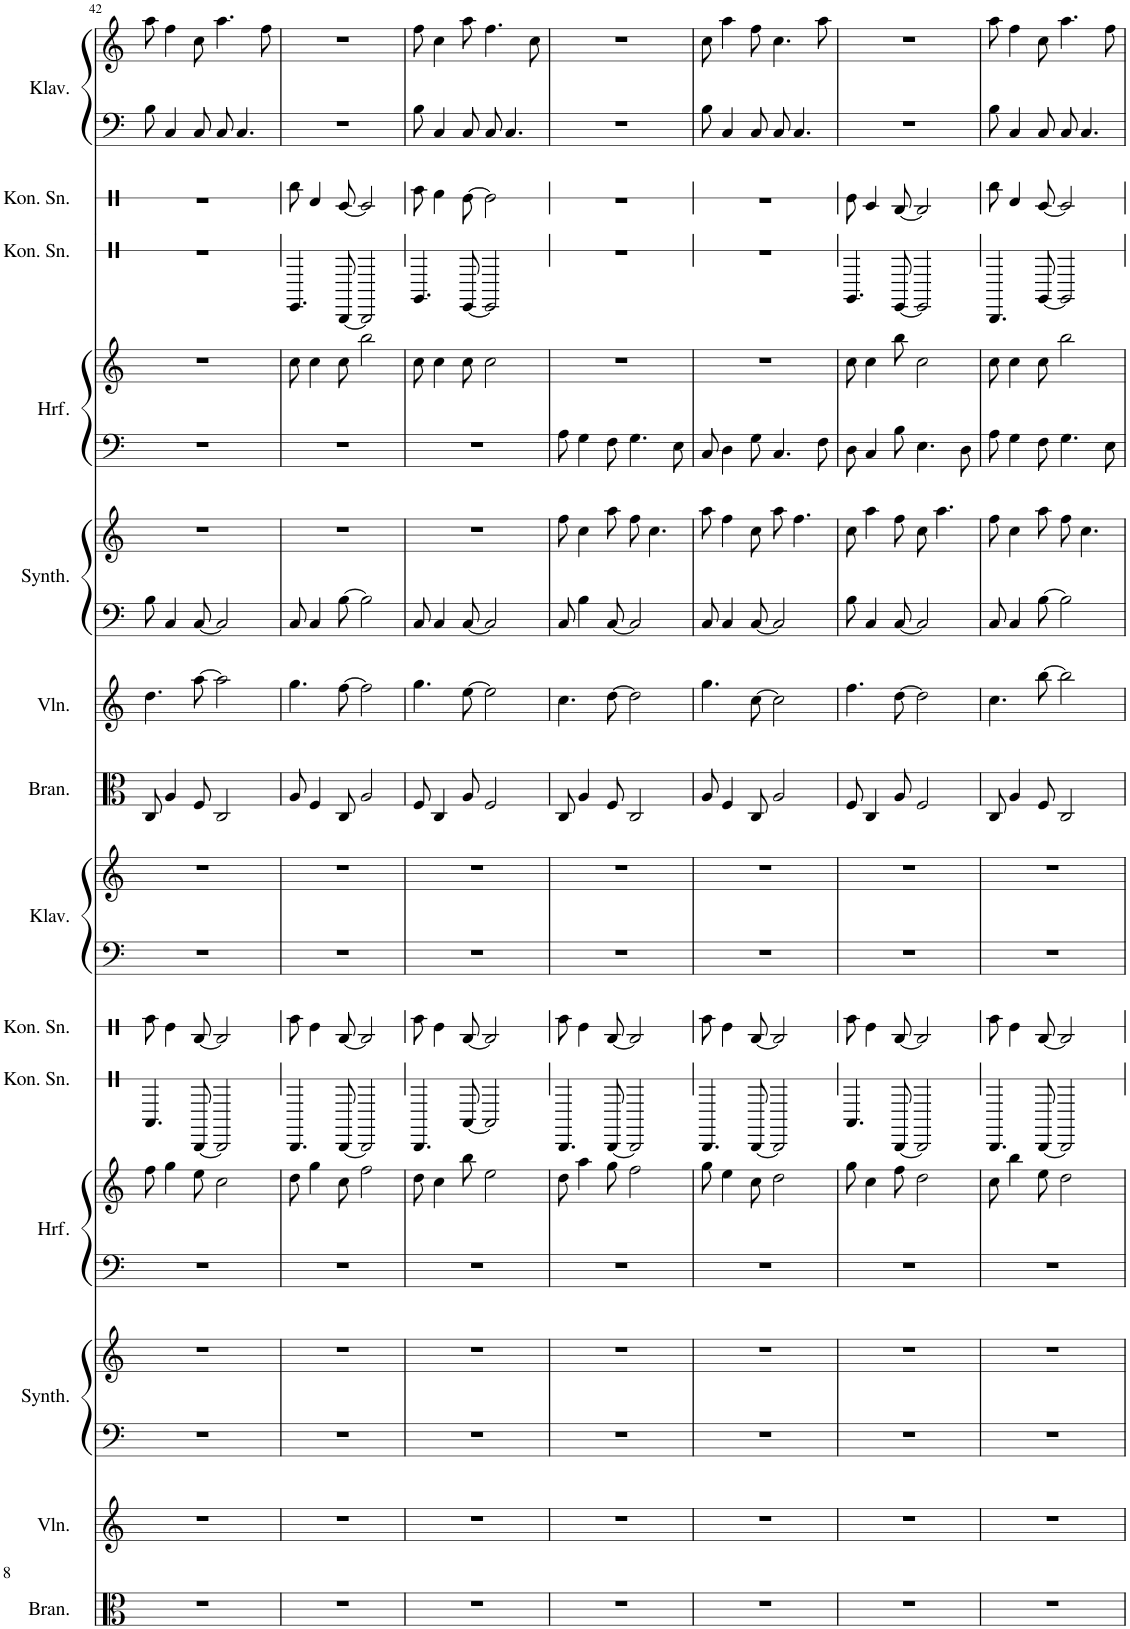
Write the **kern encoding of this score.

**kern	**kern	**kern	**kern	**kern	**kern	**kern	**kern	**kern	**kern	**kern	**kern	**kern	**kern	**kern	**kern	**kern	**kern	**kern	**kern
*part14	*part13	*part12	*part12	*part11	*part11	*part10	*part9	*part8	*part8	*part7	*part6	*part5	*part5	*part4	*part4	*part3	*part2	*part1	*part1
*staff20	*staff19	*staff18	*staff17	*staff16	*staff15	*staff14	*staff13	*staff12	*staff11	*staff10	*staff9	*staff8	*staff7	*staff6	*staff5	*staff4	*staff3	*staff2	*staff1
*I"Bratschen, StringInstrument	*I"Violinen, StringInstrument	*I"Pad Synthesizer, Warm Pad	*	*I"Harfe, Harp	*	*I"Konzert Snare Drum, Taiko	*I"Konzert Snare Drum, Taiko	*I"Klavier, Piano	*	*I"Bratschen, StringInstrument	*I"Violinen, StringInstrument	*I"Pad Synthesizer, Warm Pad	*	*I"Harfe, Harp	*	*I"Konzert Snare Drum, Taiko	*I"Konzert Snare Drum, Taiko	*I"Klavier, Piano	*
*I'Bran.	*I'Vln.	*I'Synth.	*	*I'Hrf.	*	*I'Kon. Sn.	*I'Kon. Sn.	*I'Klav.	*	*I'Bran.	*I'Vln.	*I'Synth.	*	*I'Hrf.	*	*I'Kon. Sn.	*I'Kon. Sn.	*I'Klav.	*
!!LO:PB:g=z
*clefC3	*clefG2	*clefF4	*clefG2	*clefF4	*clefG2	*clefX	*clefX	*clefF4	*clefG2	*clefC3	*clefG2	*clefF4	*clefG2	*clefF4	*clefG2	*clefX	*clefX	*clefF4	*clefG2
*k[]	*k[]	*k[]	*k[]	*k[]	*k[]	*k[]	*k[]	*k[]	*k[]	*k[]	*k[]	*k[]	*k[]	*k[]	*k[]	*k[]	*k[]	*k[]	*k[]
*M4/4	*M4/4	*M4/4	*M4/4	*M4/4	*M4/4	*M4/4	*M4/4	*M4/4	*M4/4	*M4/4	*M4/4	*M4/4	*M4/4	*M4/4	*M4/4	*M4/4	*M4/4	*M4/4	*M4/4
=42	=42	=42	=42	=42	=42	=42	=42	=42	=42	=42	=42	=42	=42	=42	=42	=42	=42	=42	=42
1r	1r	1r	1r	1r	8ff\	4.B/	8aa\	1r	1r	8C/	4.dd\	8B\	1r	1r	1r	1r	1r	8B\	8aa\
.	.	.	.	.	4gg\	.	4ff\	.	.	4A/	.	4C/	.	.	.	.	.	4C/	4ff\
.	.	.	.	.	8ee\	[8C/	[8cc/	.	.	8F/	[8aa\	[8C/	.	.	.	.	.	8C/	8cc\
.	.	.	.	.	2cc\	2C/]	2cc/]	.	.	2C/	2aa\]	2C/]	.	.	.	.	.	8C/	4.aa\
.	.	.	.	.	.	.	.	.	.	.	.	.	.	.	.	.	.	4.C/	.
.	.	.	.	.	.	.	.	.	.	.	.	.	.	.	.	.	.	.	8ff\
=43	=43	=43	=43	=43	=43	=43	=43	=43	=43	=43	=43	=43	=43	=43	=43	=43	=43	=43	=43
1r	1r	1r	1r	1r	8dd\	4.C/	8aa\	1r	1r	8A/	4.gg\	8C/	1r	1r	8cc\	4.F/	8bb\	1r	1r
.	.	.	.	.	4gg\	.	4ff\	.	.	4F/	.	4C/	.	.	4cc\	.	4ee/	.	.
.	.	.	.	.	8cc\	[8C/	[8cc/	.	.	8C/	[8ff\	[8B\	.	.	8cc\	[8C/	[8dd/	.	.
.	.	.	.	.	2ff\	2C/]	2cc/]	.	.	2A/	2ff\]	2B\]	.	.	2bb\	2C/]	2dd/]	.	.
=44	=44	=44	=44	=44	=44	=44	=44	=44	=44	=44	=44	=44	=44	=44	=44	=44	=44	=44	=44
1r	1r	1r	1r	1r	8dd\	4.C/	8aa\	1r	1r	8F/	4.gg\	8C/	1r	1r	8cc\	4.A/	8aa\	8B\	8ff\
.	.	.	.	.	4cc\	.	4ff\	.	.	4C/	.	4C/	.	.	4cc\	.	4gg\	4C/	4cc\
.	.	.	.	.	8bb\	[8B/	[8cc/	.	.	8A/	[8ee\	[8C/	.	.	8cc\	[8F/	[8ff\	8C/	8aa\
.	.	.	.	.	2ee\	2B/]	2cc/]	.	.	2F/	2ee\]	2C/]	.	.	2cc\	2F/]	2ff\]	8C/	4.ff\
.	.	.	.	.	.	.	.	.	.	.	.	.	.	.	.	.	.	4.C/	.
.	.	.	.	.	.	.	.	.	.	.	.	.	.	.	.	.	.	.	8cc\
=45	=45	=45	=45	=45	=45	=45	=45	=45	=45	=45	=45	=45	=45	=45	=45	=45	=45	=45	=45
1r	1r	1r	1r	1r	8dd\	4.C/	8aa\	1r	1r	8C/	4.cc\	8C/	8ff\	8A\	1r	1r	1r	1r	1r
.	.	.	.	.	4aa\	.	4ff\	.	.	4A/	.	4B\	4cc\	4G\	.	.	.	.	.
.	.	.	.	.	8gg\	[8C/	[8cc/	.	.	8F/	[8dd\	[8C/	8aa\	8F\	.	.	.	.	.
.	.	.	.	.	2ff\	2C/]	2cc/]	.	.	2C/	2dd\]	2C/]	8ff\	4.G\	.	.	.	.	.
.	.	.	.	.	.	.	.	.	.	.	.	.	4.cc\	.	.	.	.	.	.
.	.	.	.	.	.	.	.	.	.	.	.	.	.	8E\	.	.	.	.	.
=46	=46	=46	=46	=46	=46	=46	=46	=46	=46	=46	=46	=46	=46	=46	=46	=46	=46	=46	=46
1r	1r	1r	1r	1r	8gg\	4.C/	8aa\	1r	1r	8A/	4.gg\	8C/	8aa\	8C/	1r	1r	1r	8B\	8cc\
.	.	.	.	.	4ee\	.	4ff\	.	.	4F/	.	4C/	4ff\	4D\	.	.	.	4C/	4aa\
.	.	.	.	.	8cc\	[8C/	[8cc/	.	.	8C/	[8cc\	[8C/	8cc\	8G\	.	.	.	8C/	8ff\
.	.	.	.	.	2dd\	2C/]	2cc/]	.	.	2A/	2cc\]	2C/]	8aa\	4.C/	.	.	.	8C/	4.cc\
.	.	.	.	.	.	.	.	.	.	.	.	.	4.ff\	.	.	.	.	4.C/	.
.	.	.	.	.	.	.	.	.	.	.	.	.	.	8F\	.	.	.	.	8aa\
=47	=47	=47	=47	=47	=47	=47	=47	=47	=47	=47	=47	=47	=47	=47	=47	=47	=47	=47	=47
1r	1r	1r	1r	1r	8gg\	4.B/	8aa\	1r	1r	8F/	4.ff\	8B\	8cc\	8D\	8cc\	4.A/	8ff\	1r	1r
.	.	.	.	.	4cc\	.	4ff\	.	.	4C/	.	4C/	4aa\	4C/	4cc\	.	4dd/	.	.
.	.	.	.	.	8ff\	[8C/	[8cc/	.	.	8A/	[8dd\	[8C/	8ff\	8B\	8bb\	[8F/	[8cc/	.	.
.	.	.	.	.	2dd\	2C/]	2cc/]	.	.	2F/	2dd\]	2C/]	8cc\	4.E\	2cc\	2F/]	2cc/]	.	.
.	.	.	.	.	.	.	.	.	.	.	.	.	4.aa\	.	.	.	.	.	.
.	.	.	.	.	.	.	.	.	.	.	.	.	.	8D\	.	.	.	.	.
=48	=48	=48	=48	=48	=48	=48	=48	=48	=48	=48	=48	=48	=48	=48	=48	=48	=48	=48	=48
1r	1r	1r	1r	1r	8cc\	4.C/	8aa\	1r	1r	8C/	4.cc\	8C/	8ff\	8A\	8cc\	4.C/	8bb\	8B\	8aa\
.	.	.	.	.	4bb\	.	4ff\	.	.	4A/	.	4C/	4cc\	4G\	4cc\	.	4ee/	4C/	4ff\
.	.	.	.	.	8ee\	[8C/	[8cc/	.	.	8F/	[8bb\	[8B\	8aa\	8F\	8cc\	[8A/	[8dd/	8C/	8cc\
.	.	.	.	.	2dd\	2C/]	2cc/]	.	.	2C/	2bb\]	2B\]	8ff\	4.G\	2bb\	2A/]	2dd/]	8C/	4.aa\
.	.	.	.	.	.	.	.	.	.	.	.	.	4.cc\	.	.	.	.	4.C/	.
.	.	.	.	.	.	.	.	.	.	.	.	.	.	8E\	.	.	.	.	8ff\
=	=	=	=	=	=	=	=	=	=	=	=	=	=	=	=	=	=	=	=
*-	*-	*-	*-	*-	*-	*-	*-	*-	*-	*-	*-	*-	*-	*-	*-	*-	*-	*-	*-
